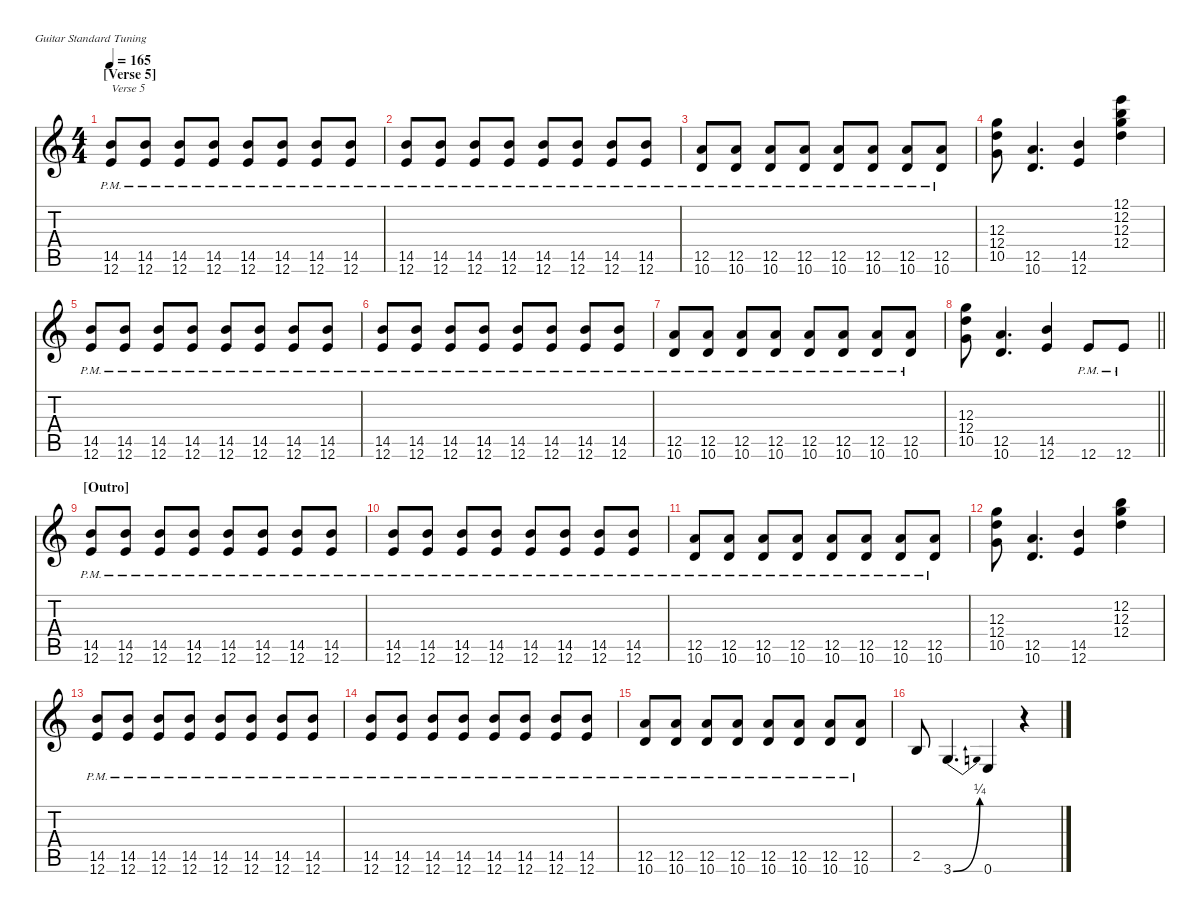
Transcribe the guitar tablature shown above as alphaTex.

\defaultSystemsLayout 4
\hideDynamics
\bracketExtendMode nobrackets
\singleTrackTrackNamePolicy hidden
\multiTrackTrackNamePolicy hidden
\firstSystemTrackNameMode fullname
\firstSystemTrackNameOrientation horizontal
\otherSystemsTrackNameOrientation horizontal
\track ("rhythm guitar 1" "dist.guit.") {instrument distortionguitar}
\staff {score tabs}
\tuning (E4 B3 G3 D3 A2 E2)
\ts (4 4)
\section ("" "[Verse 5]")
\tempo 165
\clef g2
\ks c
(14.5{pm} 12.6).8{txt "Verse 5" dy f beam Up} (14.5{pm} 12.6).8{beam Up} (14.5{pm} 12.6).8{beam Up} (14.5{pm} 12.6).8{beam Up} (14.5{pm} 12.6).8{beam Up} (14.5{pm} 12.6).8{beam Up} (14.5{pm} 12.6).8{beam Up} (14.5{pm} 12.6).8{beam Up} |
(14.5{pm} 12.6).8{beam Up} (14.5{pm} 12.6).8{beam Up} (14.5{pm} 12.6).8{beam Up} (14.5{pm} 12.6).8{beam Up} (14.5{pm} 12.6).8{beam Up} (14.5{pm} 12.6).8{beam Up} (14.5{pm} 12.6).8{beam Up} (14.5{pm} 12.6).8{beam Up} |
(12.5{pm} 10.6).8{beam Up} (12.5{pm} 10.6).8{beam Up} (12.5{pm} 10.6).8{beam Up} (12.5{pm} 10.6).8{beam Up} (12.5{pm} 10.6).8{beam Up} (12.5{pm} 10.6).8{beam Up} (12.5{pm} 10.6).8{beam Up} (12.5{pm} 10.6).8{beam Up} |
(12.3 12.4 10.5).8{beam Down} (12.5 10.6).4{d beam Up} (14.5 12.6).4{beam Up} (12.1 12.2 12.3 12.4).4{beam Down} |
(14.5{pm} 12.6).8{beam Up} (14.5{pm} 12.6).8{beam Up} (14.5{pm} 12.6).8{beam Up} (14.5{pm} 12.6).8{beam Up} (14.5{pm} 12.6).8{beam Up} (14.5{pm} 12.6).8{beam Up} (14.5{pm} 12.6).8{beam Up} (14.5{pm} 12.6).8{beam Up} |
(14.5{pm} 12.6).8{beam Up} (14.5{pm} 12.6).8{beam Up} (14.5{pm} 12.6).8{beam Up} (14.5{pm} 12.6).8{beam Up} (14.5{pm} 12.6).8{beam Up} (14.5{pm} 12.6).8{beam Up} (14.5{pm} 12.6).8{beam Up} (14.5{pm} 12.6).8{beam Up} |
(12.5{pm} 10.6).8{beam Up} (12.5{pm} 10.6).8{beam Up} (12.5{pm} 10.6).8{beam Up} (12.5{pm} 10.6).8{beam Up} (12.5{pm} 10.6).8{beam Up} (12.5{pm} 10.6).8{beam Up} (12.5{pm} 10.6).8{beam Up} (12.5{pm} 10.6).8{beam Up} |
\barLineRight lightlight
(12.3 12.4 10.5).8{beam Down} (12.5 10.6).4{d beam Up} (14.5 12.6).4{beam Up} 12.6{pm}.8{beam Up} 12.6{pm}.8{beam Up} |
\section ("" "[Outro]")
(14.5{pm} 12.6).8{beam Up} (14.5{pm} 12.6).8{beam Up} (14.5{pm} 12.6).8{beam Up} (14.5{pm} 12.6).8{beam Up} (14.5{pm} 12.6).8{beam Up} (14.5{pm} 12.6).8{beam Up} (14.5{pm} 12.6).8{beam Up} (14.5{pm} 12.6).8{beam Up} |
(14.5{pm} 12.6).8{beam Up} (14.5{pm} 12.6).8{beam Up} (14.5{pm} 12.6).8{beam Up} (14.5{pm} 12.6).8{beam Up} (14.5{pm} 12.6).8{beam Up} (14.5{pm} 12.6).8{beam Up} (14.5{pm} 12.6).8{beam Up} (14.5{pm} 12.6).8{beam Up} |
(12.5{pm} 10.6).8{beam Up} (12.5{pm} 10.6).8{beam Up} (12.5{pm} 10.6).8{beam Up} (12.5{pm} 10.6).8{beam Up} (12.5{pm} 10.6).8{beam Up} (12.5{pm} 10.6).8{beam Up} (12.5{pm} 10.6).8{beam Up} (12.5{pm} 10.6).8{beam Up} |
(12.3 12.4 10.5).8{beam Down} (12.5 10.6).4{d beam Up} (14.5 12.6).4{beam Up} (12.2 12.3 12.4).4{beam Down} |
(14.5{pm} 12.6).8{beam Up} (14.5{pm} 12.6).8{beam Up} (14.5{pm} 12.6).8{beam Up} (14.5{pm} 12.6).8{beam Up} (14.5{pm} 12.6).8{beam Up} (14.5{pm} 12.6).8{beam Up} (14.5{pm} 12.6).8{beam Up} (14.5{pm} 12.6).8{beam Up} |
(14.5{pm} 12.6).8{beam Up} (14.5{pm} 12.6).8{beam Up} (14.5{pm} 12.6).8{beam Up} (14.5{pm} 12.6).8{beam Up} (14.5{pm} 12.6).8{beam Up} (14.5{pm} 12.6).8{beam Up} (14.5{pm} 12.6).8{beam Up} (14.5{pm} 12.6).8{beam Up} |
(12.5{pm} 10.6).8{beam Up} (12.5{pm} 10.6).8{beam Up} (12.5{pm} 10.6).8{beam Up} (12.5{pm} 10.6).8{beam Up} (12.5{pm} 10.6).8{beam Up} (12.5{pm} 10.6).8{beam Up} (12.5{pm} 10.6).8{beam Up} (12.5{pm} 10.6).8{beam Up} |
2.5.8{beam Up} 3.6{be (bend 0 0 30 1)}.4{d beam Up} 0.6.4{beam Up} r.4{beam Up}
